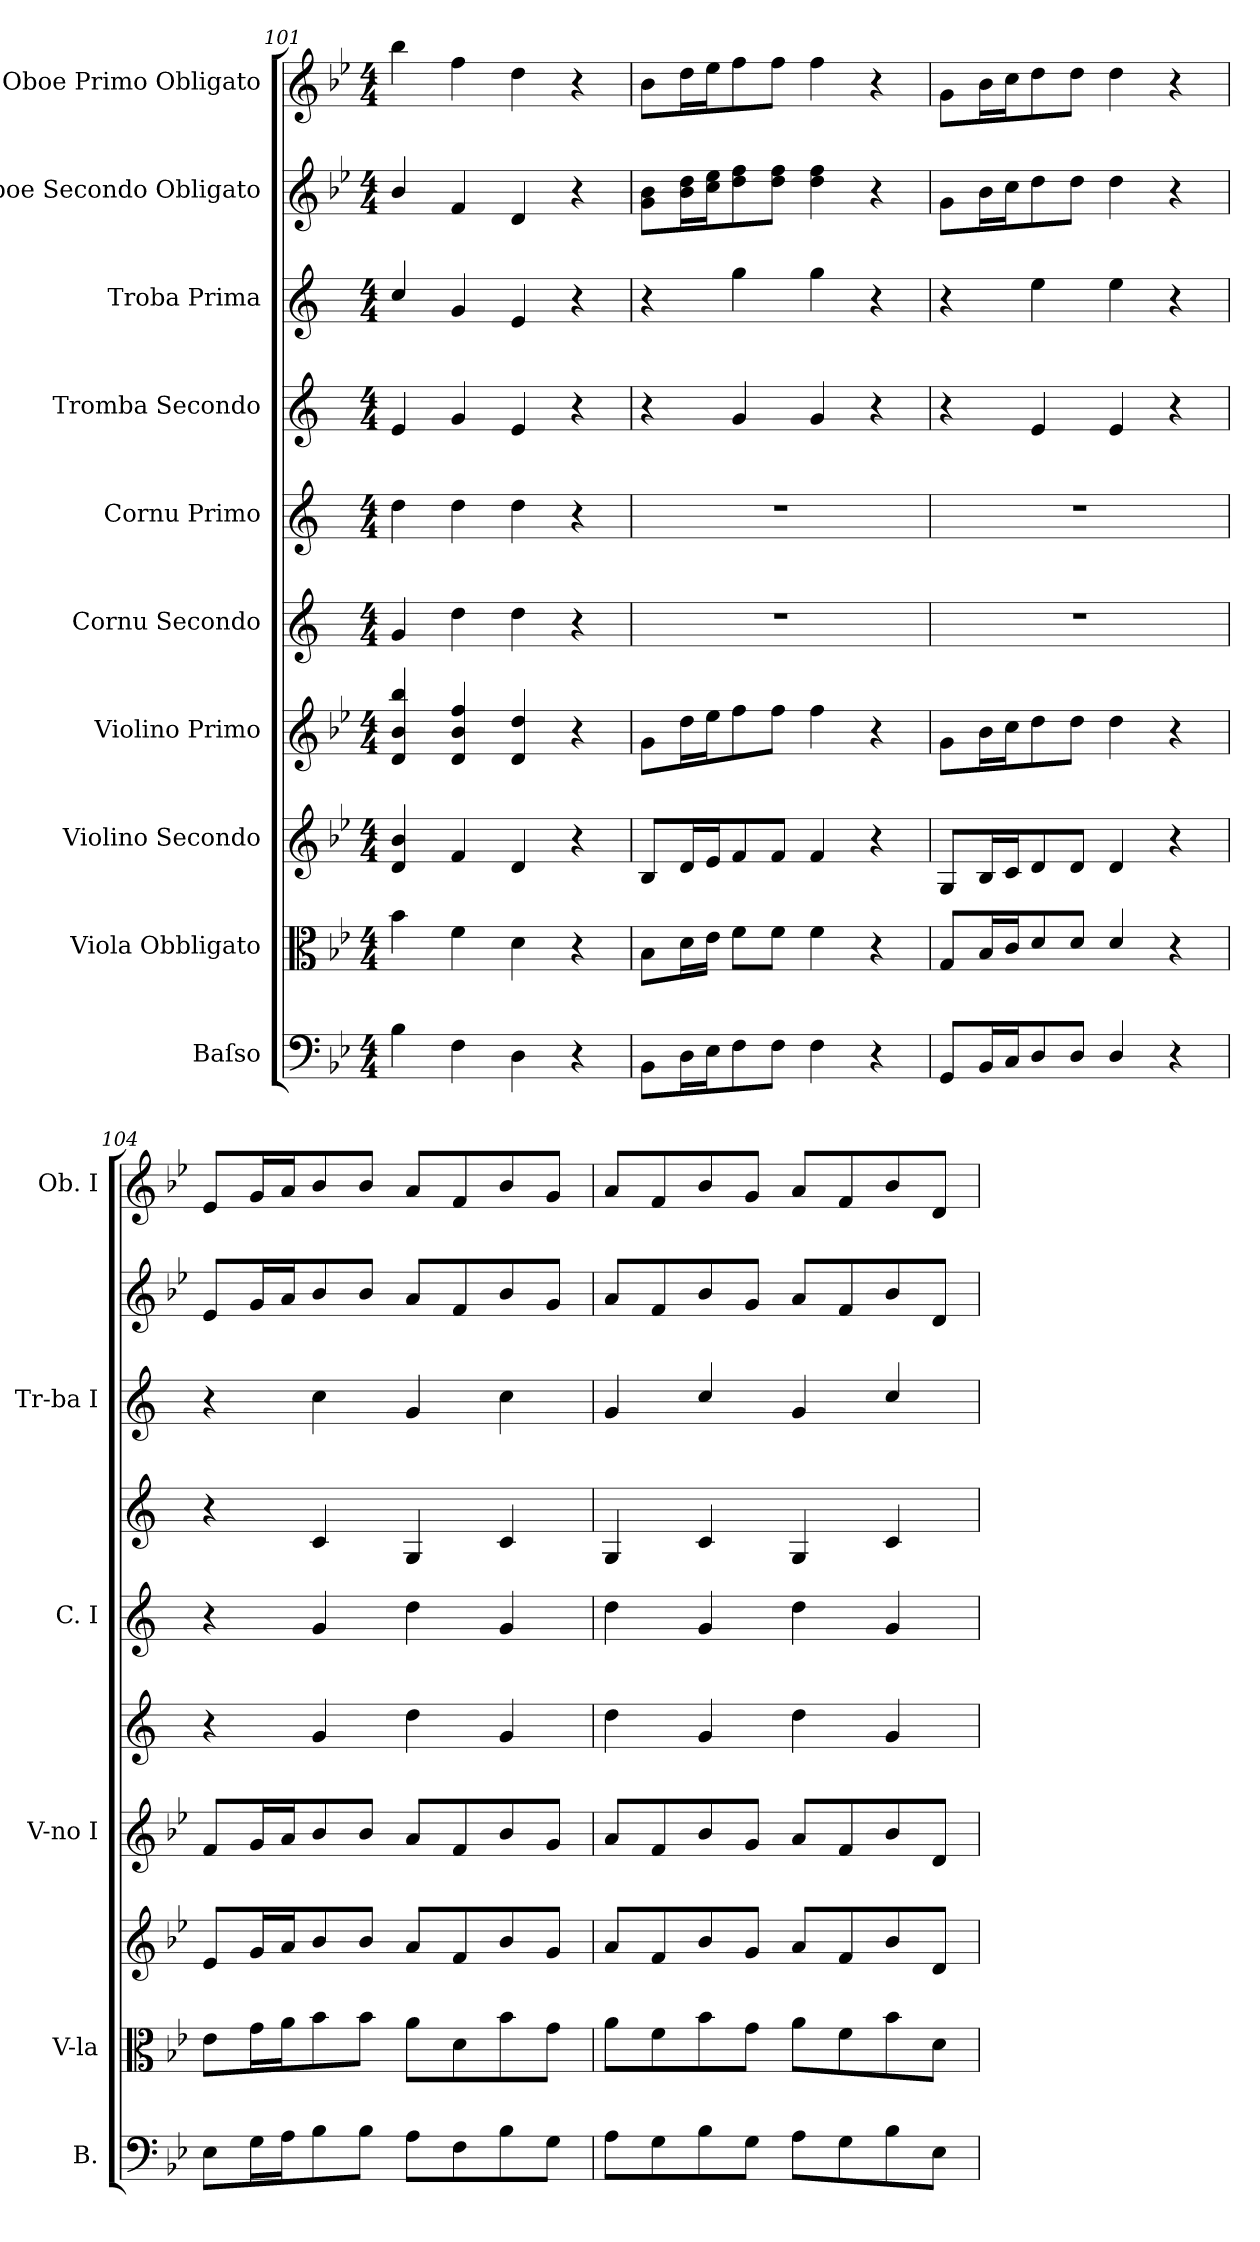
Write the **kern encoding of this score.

**kern	**kern	**kern	**kern	**kern	**kern	**kern	**kern	**kern	**kern
*part10	*part9	*part8	*part7	*part6	*part5	*part4	*part3	*part2	*part1
*staff10	*staff9	*staff8	*staff7	*staff6	*staff5	*staff4	*staff3	*staff2	*staff1
*I"Baſso	*I"Viola Obbligato	*I"Violino Secondo	*I"Violino Primo	*I"Cornu Secondo	*I"Cornu Primo	*I"Tromba Secondo	*I"Troba Prima	*I"Oboe Secondo Obligato	*I"Oboe Primo Obligato
*I'B.	*I'V-la	*	*I'V-no I	*	*I'C. I	*	*I'Tr-ba I	*	*I'Ob. I
*clefF4	*clefC3	*clefG2	*clefG2	*clefG2	*clefG2	*clefG2	*clefG2	*clefG2	*clefG2
*	*	*	*	*ITrd5c9	*ITrd5c9	*ITrd1c2	*ITrd1c2	*	*
*k[b-e-]	*k[b-e-]	*k[b-e-]	*k[b-e-]	*k[b-e-a-]	*k[b-e-a-]	*k[b-e-]	*k[b-e-]	*k[b-e-]	*k[b-e-]
*M4/4	*M4/4	*M4/4	*M4/4	*M4/4	*M4/4	*M4/4	*M4/4	*M4/4	*M4/4
=101	=101	=101	=101	=101	=101	=101	=101	=101	=101
4B-\	4b-\	4d/ 4b-/	4d/ 4b-/ 4bb-/	4B-/	4f\	4d/	4b-/	4b-/	4bb-\
4F\	4f\	4f/	4d/ 4b-/ 4ff/	4f\	4f\	4f/	4f/	4f/	4ff\
4D\	4d\	4d/	4d/ 4dd/	4f\	4f\	4d/	4d/	4d/	4dd\
4r	4r	4r	4r	4r	4r	4r	4r	4r	4r
=102	=102	=102	=102	=102	=102	=102	=102	=102	=102
8BB-\L	8B-\L	8B-/L	8g\L	1r	1r	4r	4r	8g\ 8b-\L	8b-\L
16D\L	16d\L	16d/L	16dd\L	.	.	.	.	16b-\ 16dd\L	16dd\L
16E-\J	16e-\JJ	16e-/J	16ee-\J	.	.	.	.	16cc\ 16ee-\J	16ee-\J
8F\	8f\L	8f/	8ff\	.	.	4f/	4ff\	8dd\ 8ff\	8ff\
8F\J	8f\J	8f/J	8ff\J	.	.	.	.	8dd\ 8ff\J	8ff\J
4F\	4f\	4f/	4ff\	.	.	4f/	4ff\	4dd\ 4ff\	4ff\
4r	4r	4r	4r	.	.	4r	4r	4r	4r
=103	=103	=103	=103	=103	=103	=103	=103	=103	=103
8GG/L	8G/L	8G/L	8g\L	1r	1r	4r	4r	8g\L	8g\L
16BB-/L	16B-/L	16B-/L	16b-\L	.	.	.	.	16b-\L	16b-\L
16C/J	16c/J	16c/J	16cc\J	.	.	.	.	16cc\J	16cc\J
8D/	8d/	8d/	8dd\	.	.	4d/	4dd\	8dd\	8dd\
8D/J	8d/J	8d/J	8dd\J	.	.	.	.	8dd\J	8dd\J
4D/	4d/	4d/	4dd\	.	.	4d/	4dd\	4dd\	4dd\
4r	4r	4r	4r	.	.	4r	4r	4r	4r
=104	=104	=104	=104	=104	=104	=104	=104	=104	=104
8E-\L	8e-\L	8e-/L	8f/L	4r	4r	4r	4r	8e-/L	8e-/L
16G\L	16g\L	16g/L	16g/L	.	.	.	.	16g/L	16g/L
16A\J	16a\J	16a/J	16a/J	.	.	.	.	16a/J	16a/J
8B-\	8b-\	8b-/	8b-/	4B-/	4B-/	4B-/	4b-\	8b-/	8b-/
8B-\J	8b-\J	8b-/J	8b-/J	.	.	.	.	8b-/J	8b-/J
8A\L	8a\L	8a/L	8a/L	4f\	4f\	4F/	4f/	8a/L	8a/L
8F\	8d\	8f/	8f/	.	.	.	.	8f/	8f/
8B-\	8b-\	8b-/	8b-/	4B-/	4B-/	4B-/	4b-\	8b-/	8b-/
8G\J	8g\J	8g/J	8g/J	.	.	.	.	8g/J	8g/J
=105	=105	=105	=105	=105	=105	=105	=105	=105	=105
8A\L	8a\L	8a/L	8a/L	4f\	4f\	4F/	4f/	8a/L	8a/L
8G\	8f\	8f/	8f/	.	.	.	.	8f/	8f/
8B-\	8b-\	8b-/	8b-/	4B-/	4B-/	4B-/	4b-/	8b-/	8b-/
8G\J	8g\J	8g/J	8g/J	.	.	.	.	8g/J	8g/J
8A\L	8a\L	8a/L	8a/L	4f\	4f\	4F/	4f/	8a/L	8a/L
8G\	8f\	8f/	8f/	.	.	.	.	8f/	8f/
8B-\	8b-\	8b-/	8b-/	4B-/	4B-/	4B-/	4b-/	8b-/	8b-/
8E-\J	8d\J	8d/J	8d/J	.	.	.	.	8d/J	8d/J
=	=	=	=	=	=	=	=	=	=
*-	*-	*-	*-	*-	*-	*-	*-	*-	*-
